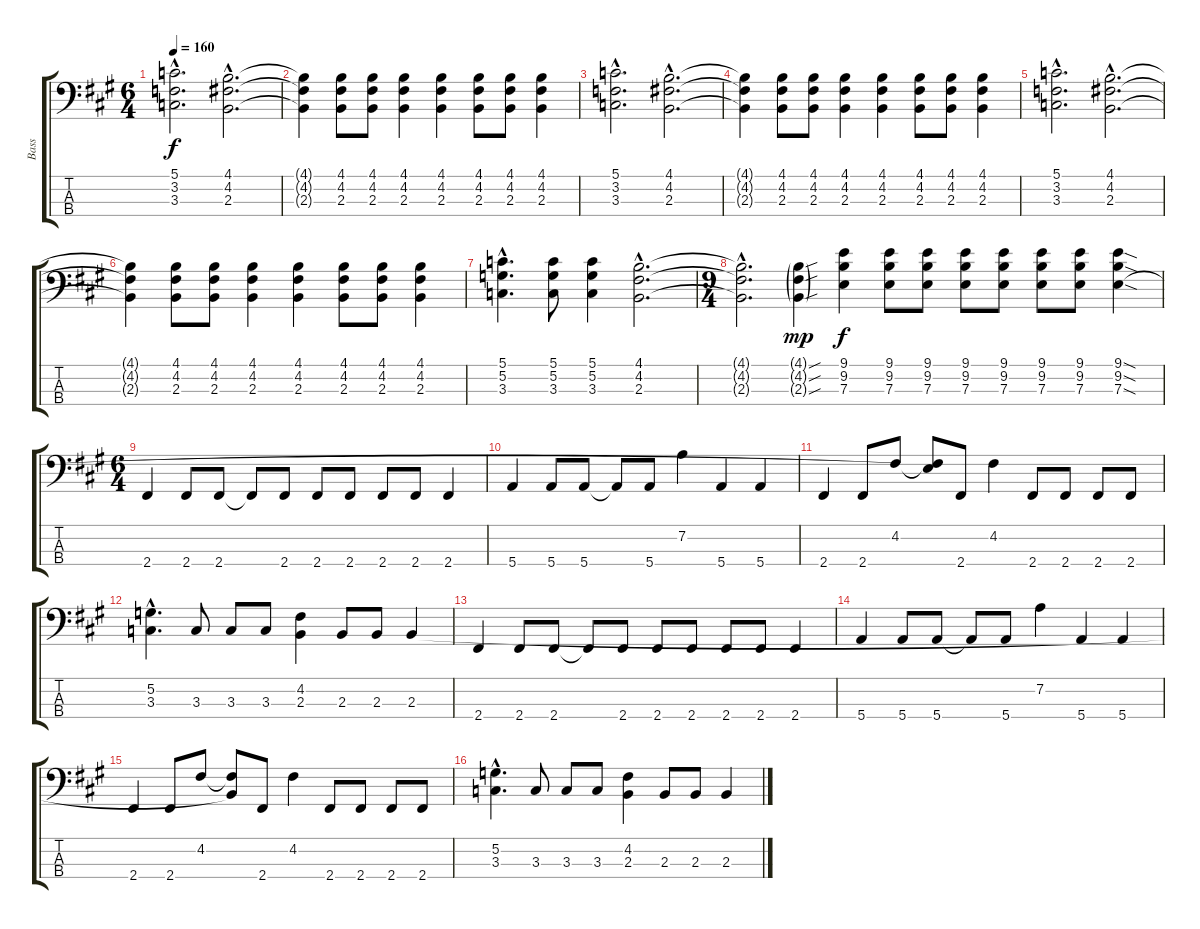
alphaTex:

\track ("Bass" "Bass") {instrument electricbassfinger}
\staff {score tabs}
\tuning (G2 D2 A1 E1) {hide}
\ts (6 4)
\tempo 160
\clef f4
\ks a
(5.1{hac} 3.2{hac} 3.3{hac}).2{d dy f instrument electricbassfinger} (4.1{hac} 4.2{hac} 2.3{hac}).2{d} |
(4.1{t} 4.2{t} 2.3{t}).4 (4.1 4.2 2.3).8 (4.1 4.2 2.3).8 (4.1 4.2 2.3).4 (4.1 4.2 2.3).4 (4.1 4.2 2.3).8 (4.1 4.2 2.3).8 (4.1 4.2 2.3).4 |
(5.1{hac} 3.2{hac} 3.3{hac}).2{d} (4.1{hac} 4.2{hac} 2.3{hac}).2{d} |
(4.1{t} 4.2{t} 2.3{t}).4 (4.1 4.2 2.3).8 (4.1 4.2 2.3).8 (4.1 4.2 2.3).4 (4.1 4.2 2.3).4 (4.1 4.2 2.3).8 (4.1 4.2 2.3).8 (4.1 4.2 2.3).4 |
(5.1{hac} 3.2{hac} 3.3{hac}).2{d} (4.1{hac} 4.2{hac} 2.3{hac}).2{d} |
(4.1{t} 4.2{t} 2.3{t}).4 (4.1 4.2 2.3).8 (4.1 4.2 2.3).8 (4.1 4.2 2.3).4 (4.1 4.2 2.3).4 (4.1 4.2 2.3).8 (4.1 4.2 2.3).8 (4.1 4.2 2.3).4 |
(5.1{hac} 5.2{hac} 3.3{hac}).4{d} (5.1 5.2 3.3).8 (5.1 5.2 3.3).4 (4.1{hac} 4.2{hac} 2.3{hac}).2{d} |
\ts (9 4)
(4.1{hac t} 4.2{hac t} 2.3{hac t}).2{d} (4.1{sou g} 4.2{sou g} 2.3{sou g}).4{dy mp} (9.1 9.2 7.3).4{dy f} (9.1 9.2 7.3).8 (9.1 9.2 7.3).8 (9.1 9.2 7.3).8 (9.1 9.2 7.3).8 (9.1 9.2 7.3).8 (9.1 9.2 7.3).8 (9.1{sod} 9.2{sod} 7.3{sod}).4 |
\ts (6 4)
2.4.4 2.4.8 2.4.8 2.4{t}.8 2.4.8 2.4.8 2.4.8 2.4.8 2.4.8 2.4.4 |
5.4.4 5.4.8 5.4.8 5.4{t}.8 5.4.8 7.2.4 5.4.4 5.4.4 |
2.4.4 2.4.8 4.2.8 (4.2{t} 7.3{t}).8 2.4.8 4.2.4 2.4.8 2.4.8 2.4.8 2.4.8 |
(5.2{hac} 3.3{hac}).4{d} 3.3.8 3.3.8 3.3.8 (4.2 2.3).4 2.3.8 2.3.8 2.3.4 |
2.4.4 2.4.8 2.4.8 2.4{t}.8 2.4.8 2.4.8 2.4.8 2.4.8 2.4.8 2.4.4 |
5.4.4 5.4.8 5.4.8 5.4{t}.8 5.4.8 7.2.4 5.4.4 5.4.4 |
2.4.4 2.4.8 4.2.8 (4.2{t} 2.3{t}).8 2.4.8 4.2.4 2.4.8 2.4.8 2.4.8 2.4.8 |
(5.2{hac} 3.3{hac}).4{d} 3.3.8 3.3.8 3.3.8 (4.2 2.3).4 2.3.8 2.3.8 2.3.4
